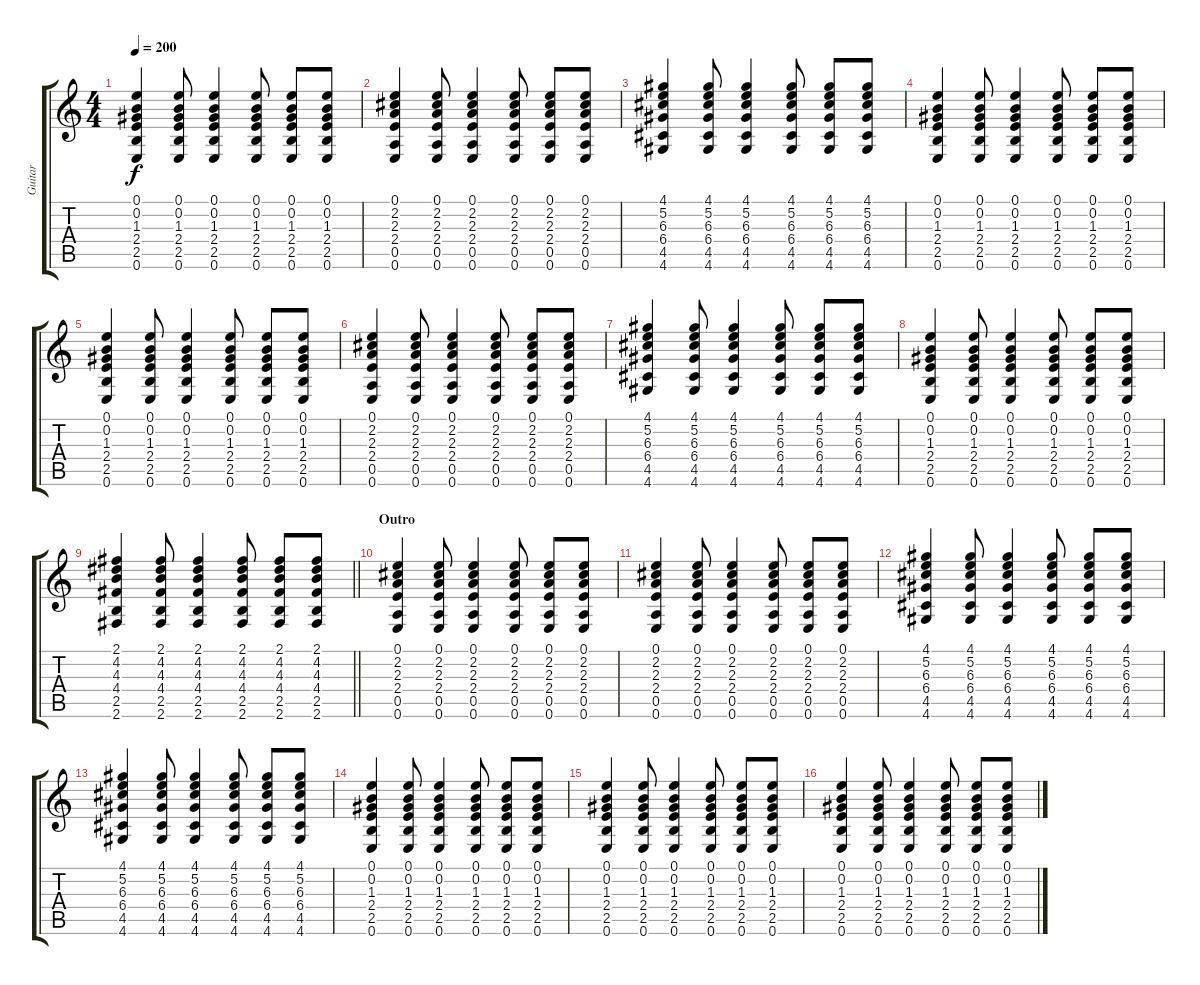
\track ("Guitar" "Guitar") {instrument acousticguitarsteel}
\staff {score tabs}
\tuning (E4 B3 G3 D3 A2 E2) {hide}
\ts (4 4)
\tempo 200
\clef g2
\ks c
(0.1 0.2 1.3 2.4 2.5 0.6).4{dy f} (0.1 0.2 1.3 2.4 2.5 0.6).8 (0.1 0.2 1.3 2.4 2.5 0.6).4 (0.1 0.2 1.3 2.4 2.5 0.6).8 (0.1 0.2 1.3 2.4 2.5 0.6).8 (0.1 0.2 1.3 2.4 2.5 0.6).8 |
(0.1 2.2 2.3 2.4 0.5 0.6).4 (0.1 2.2 2.3 2.4 0.5 0.6).8 (0.1 2.2 2.3 2.4 0.5 0.6).4 (0.1 2.2 2.3 2.4 0.5 0.6).8 (0.1 2.2 2.3 2.4 0.5 0.6).8 (0.1 2.2 2.3 2.4 0.5 0.6).8 |
(4.1 5.2 6.3 6.4 4.5 4.6).4 (4.1 5.2 6.3 6.4 4.5 4.6).8 (4.1 5.2 6.3 6.4 4.5 4.6).4 (4.1 5.2 6.3 6.4 4.5 4.6).8 (4.1 5.2 6.3 6.4 4.5 4.6).8 (4.1 5.2 6.3 6.4 4.5 4.6).8 |
(0.1 0.2 1.3 2.4 2.5 0.6).4 (0.1 0.2 1.3 2.4 2.5 0.6).8 (0.1 0.2 1.3 2.4 2.5 0.6).4 (0.1 0.2 1.3 2.4 2.5 0.6).8 (0.1 0.2 1.3 2.4 2.5 0.6).8 (0.1 0.2 1.3 2.4 2.5 0.6).8 |
(0.1 0.2 1.3 2.4 2.5 0.6).4 (0.1 0.2 1.3 2.4 2.5 0.6).8 (0.1 0.2 1.3 2.4 2.5 0.6).4 (0.1 0.2 1.3 2.4 2.5 0.6).8 (0.1 0.2 1.3 2.4 2.5 0.6).8 (0.1 0.2 1.3 2.4 2.5 0.6).8 |
(0.1 2.2 2.3 2.4 0.5 0.6).4 (0.1 2.2 2.3 2.4 0.5 0.6).8 (0.1 2.2 2.3 2.4 0.5 0.6).4 (0.1 2.2 2.3 2.4 0.5 0.6).8 (0.1 2.2 2.3 2.4 0.5 0.6).8 (0.1 2.2 2.3 2.4 0.5 0.6).8 |
(4.1 5.2 6.3 6.4 4.5 4.6).4 (4.1 5.2 6.3 6.4 4.5 4.6).8 (4.1 5.2 6.3 6.4 4.5 4.6).4 (4.1 5.2 6.3 6.4 4.5 4.6).8 (4.1 5.2 6.3 6.4 4.5 4.6).8 (4.1 5.2 6.3 6.4 4.5 4.6).8 |
(0.1 0.2 1.3 2.4 2.5 0.6).4 (0.1 0.2 1.3 2.4 2.5 0.6).8 (0.1 0.2 1.3 2.4 2.5 0.6).4 (0.1 0.2 1.3 2.4 2.5 0.6).8 (0.1 0.2 1.3 2.4 2.5 0.6).8 (0.1 0.2 1.3 2.4 2.5 0.6).8 |
\barLineRight lightlight
(2.1 4.2 4.3 4.4 2.5 2.6).4 (2.1 4.2 4.3 4.4 2.5 2.6).8 (2.1 4.2 4.3 4.4 2.5 2.6).4 (2.1 4.2 4.3 4.4 2.5 2.6).8 (2.1 4.2 4.3 4.4 2.5 2.6).8 (2.1 4.2 4.3 4.4 2.5 2.6).8 |
\section ("" "Outro")
(0.1 2.2 2.3 2.4 0.5 0.6).4 (0.1 2.2 2.3 2.4 0.5 0.6).8 (0.1 2.2 2.3 2.4 0.5 0.6).4 (0.1 2.2 2.3 2.4 0.5 0.6).8 (0.1 2.2 2.3 2.4 0.5 0.6).8 (0.1 2.2 2.3 2.4 0.5 0.6).8 |
(0.1 2.2 2.3 2.4 0.5 0.6).4 (0.1 2.2 2.3 2.4 0.5 0.6).8 (0.1 2.2 2.3 2.4 0.5 0.6).4 (0.1 2.2 2.3 2.4 0.5 0.6).8 (0.1 2.2 2.3 2.4 0.5 0.6).8 (0.1 2.2 2.3 2.4 0.5 0.6).8 |
(4.1 5.2 6.3 6.4 4.5 4.6).4 (4.1 5.2 6.3 6.4 4.5 4.6).8 (4.1 5.2 6.3 6.4 4.5 4.6).4 (4.1 5.2 6.3 6.4 4.5 4.6).8 (4.1 5.2 6.3 6.4 4.5 4.6).8 (4.1 5.2 6.3 6.4 4.5 4.6).8 |
(4.1 5.2 6.3 6.4 4.5 4.6).4 (4.1 5.2 6.3 6.4 4.5 4.6).8 (4.1 5.2 6.3 6.4 4.5 4.6).4 (4.1 5.2 6.3 6.4 4.5 4.6).8 (4.1 5.2 6.3 6.4 4.5 4.6).8 (4.1 5.2 6.3 6.4 4.5 4.6).8 |
(0.1 0.2 1.3 2.4 2.5 0.6).4 (0.1 0.2 1.3 2.4 2.5 0.6).8 (0.1 0.2 1.3 2.4 2.5 0.6).4 (0.1 0.2 1.3 2.4 2.5 0.6).8 (0.1 0.2 1.3 2.4 2.5 0.6).8 (0.1 0.2 1.3 2.4 2.5 0.6).8 |
(0.1 0.2 1.3 2.4 2.5 0.6).4 (0.1 0.2 1.3 2.4 2.5 0.6).8 (0.1 0.2 1.3 2.4 2.5 0.6).4 (0.1 0.2 1.3 2.4 2.5 0.6).8 (0.1 0.2 1.3 2.4 2.5 0.6).8 (0.1 0.2 1.3 2.4 2.5 0.6).8 |
(0.1 0.2 1.3 2.4 2.5 0.6).4 (0.1 0.2 1.3 2.4 2.5 0.6).8 (0.1 0.2 1.3 2.4 2.5 0.6).4 (0.1 0.2 1.3 2.4 2.5 0.6).8 (0.1 0.2 1.3 2.4 2.5 0.6).8 (0.1 0.2 1.3 2.4 2.5 0.6).8
